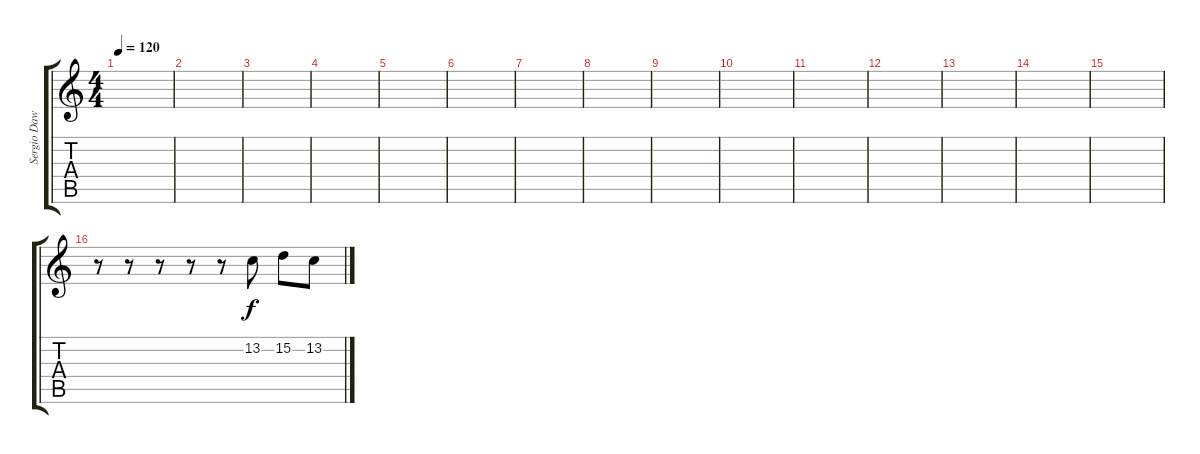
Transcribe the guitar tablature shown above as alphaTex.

\track ("Sergio Dawi" "Sergio Daw") {instrument altosax}
\staff {score tabs}
\tuning (E4 B3 G3 D3 A2 E2) {hide}
\ts (4 4)
\tempo 120
\clef g2
\ks c
|
|
|
|
|
|
|
|
|
|
|
|
|
|
|
r.8{volume 11} r.8 r.8 r.8 r.8 13.2.8 15.2.8 13.2.8
